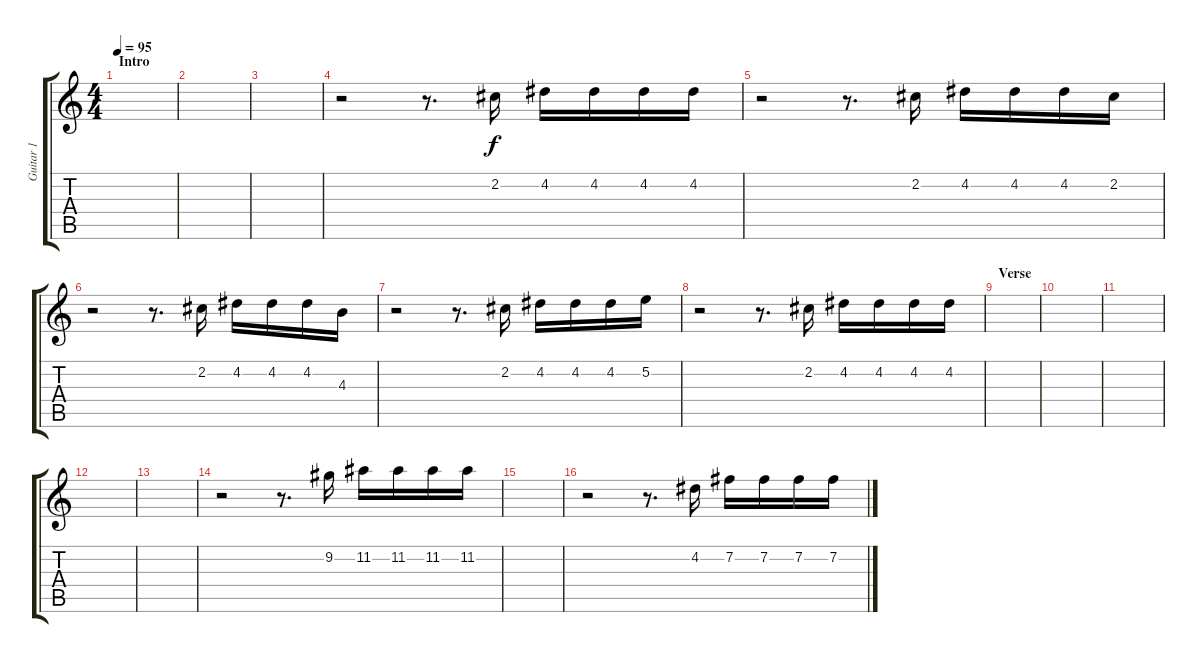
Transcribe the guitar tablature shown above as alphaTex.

\track ("Guitar 1" "Guitar 1") {instrument electricguitarclean}
\staff {score tabs}
\tuning (E4 B3 G3 D3 A2 E2) {hide}
\ts (4 4)
\section ("" "Intro")
\tempo 95
\clef g2
\ks c
|
|
|
r.2 r.8{d} 2.2.16 4.2.16 4.2.16 4.2.16 4.2.16 |
r.2 r.8{d} 2.2.16 4.2.16 4.2.16 4.2.16 2.2.16 |
r.2 r.8{d} 2.2.16 4.2.16 4.2.16 4.2.16 4.3.16 |
r.2 r.8{d} 2.2.16 4.2.16 4.2.16 4.2.16 5.2.16 |
r.2 r.8{d} 2.2.16 4.2.16 4.2.16 4.2.16 4.2.16 |
\section ("" "Verse")
|
|
|
|
|
r.2 r.8{d} 9.2.16 11.2.16 11.2.16 11.2.16 11.2.16 |
|
r.2 r.8{d} 4.2.16 7.2.16 7.2.16 7.2.16 7.2.16
